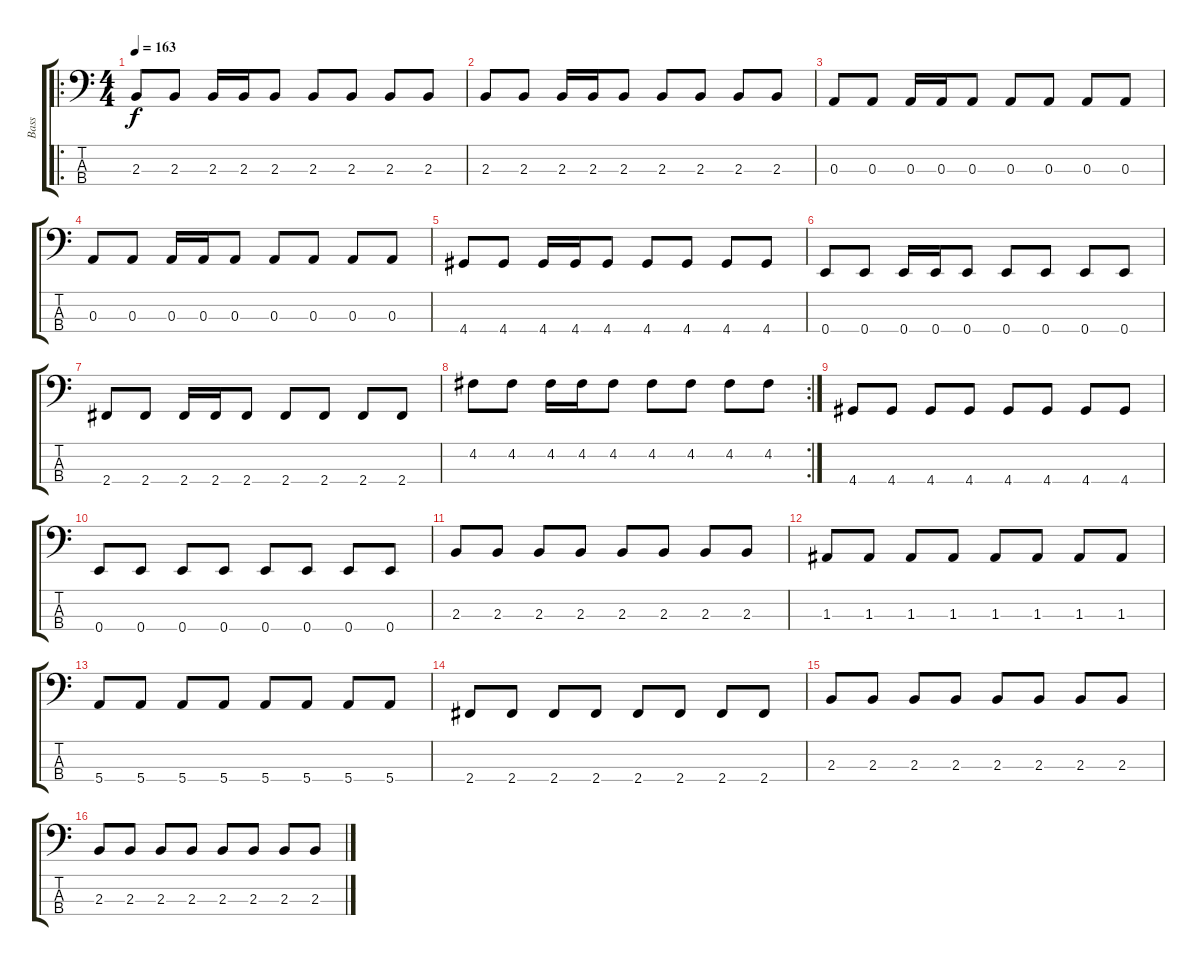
\track ("Bass" "Bass") {instrument electricbassfinger}
\staff {score tabs}
\tuning (G2 D2 A1 E1) {hide}
\ro
\ts (4 4)
\tempo 163
\clef f4
\ks c
2.3.8{dy f} 2.3.8 2.3.16 2.3.16 2.3.8 2.3.8 2.3.8 2.3.8 2.3.8 |
2.3.8 2.3.8 2.3.16 2.3.16 2.3.8 2.3.8 2.3.8 2.3.8 2.3.8 |
0.3.8 0.3.8 0.3.16 0.3.16 0.3.8 0.3.8 0.3.8 0.3.8 0.3.8 |
0.3.8 0.3.8 0.3.16 0.3.16 0.3.8 0.3.8 0.3.8 0.3.8 0.3.8 |
4.4.8 4.4.8 4.4.16 4.4.16 4.4.8 4.4.8 4.4.8 4.4.8 4.4.8 |
0.4.8 0.4.8 0.4.16 0.4.16 0.4.8 0.4.8 0.4.8 0.4.8 0.4.8 |
2.4.8 2.4.8 2.4.16 2.4.16 2.4.8 2.4.8 2.4.8 2.4.8 2.4.8 |
\rc 2
4.2.8 4.2.8 4.2.16 4.2.16 4.2.8 4.2.8 4.2.8 4.2.8 4.2.8 |
4.4.8 4.4.8 4.4.8 4.4.8 4.4.8 4.4.8 4.4.8 4.4.8 |
0.4.8 0.4.8 0.4.8 0.4.8 0.4.8 0.4.8 0.4.8 0.4.8 |
2.3.8 2.3.8 2.3.8 2.3.8 2.3.8 2.3.8 2.3.8 2.3.8 |
1.3.8 1.3.8 1.3.8 1.3.8 1.3.8 1.3.8 1.3.8 1.3.8 |
5.4.8 5.4.8 5.4.8 5.4.8 5.4.8 5.4.8 5.4.8 5.4.8 |
2.4.8 2.4.8 2.4.8 2.4.8 2.4.8 2.4.8 2.4.8 2.4.8 |
2.3.8 2.3.8 2.3.8 2.3.8 2.3.8 2.3.8 2.3.8 2.3.8 |
2.3.8 2.3.8 2.3.8 2.3.8 2.3.8 2.3.8 2.3.8 2.3.8
